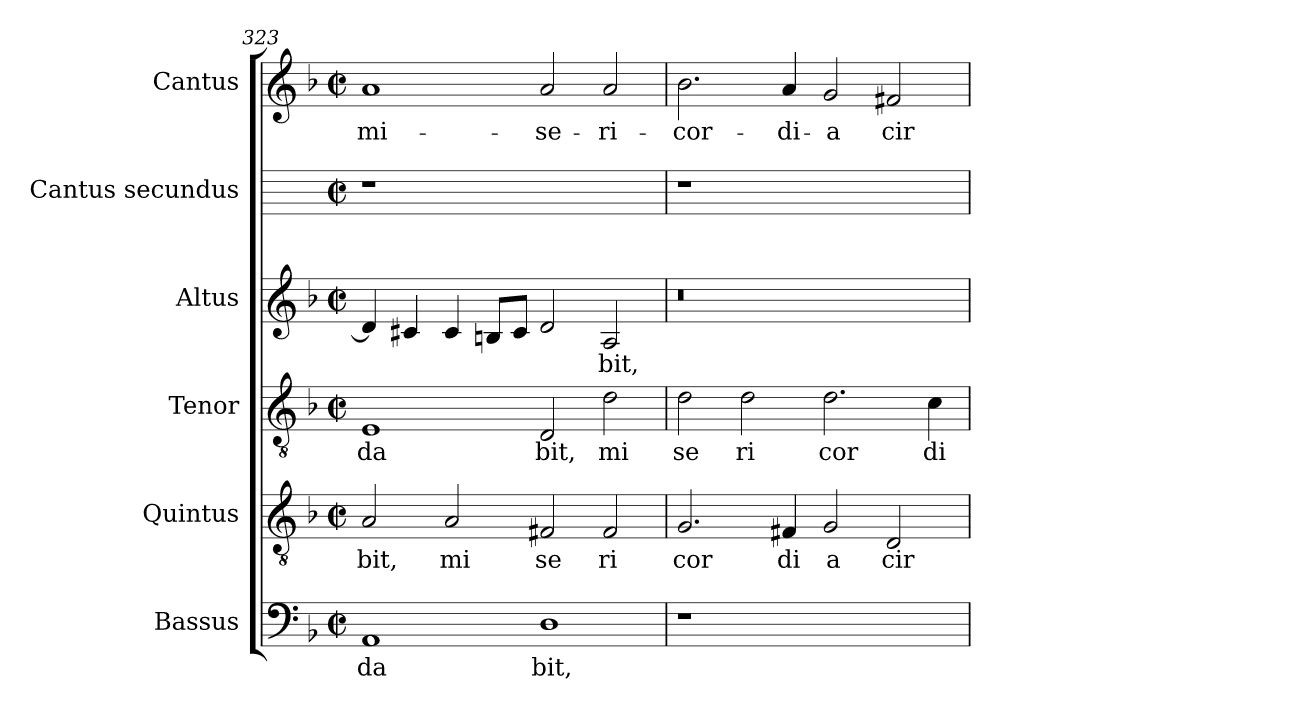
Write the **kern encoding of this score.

**kern	**text	**kern	**text	**kern	**text	**kern	**text	**kern	**kern	**text
*part6	*part6	*part5	*part5	*part4	*part4	*part3	*part3	*part2	*part1	*part1
*staff6	*staff6	*staff5	*staff5	*staff4	*staff4	*staff3	*staff3	*staff2	*staff1	*staff1
*I"Bassus	*	*I"Quintus	*	*I"Tenor	*	*I"Altus	*	*I"Cantus  secundus	*I"Cantus	*
*I'B	*	*I'Q	*	*I'T	*	*I'A	*	*	*I'C	*
*clefF4	*	*clefGv2	*	*clefGv2	*	*clefG2	*	*	*clefG2	*
*k[b-]	*	*k[b-]	*	*k[b-]	*	*k[b-]	*	*k[]	*k[b-]	*
*F:	*	*F:	*	*F:	*	*F:	*	*C:	*F:	*
*M2/2	*	*M2/2	*	*M2/2	*	*M2/2	*	*M2/2	*M2/2	*
*met(c|)	*	*met(c|)	*	*met(c|)	*	*met(c|)	*	*met(c|)	*met(c|)	*
=323	=323	=323	=323	=323	=323	=323	=323	=323	=323	=323
!	!LO:LY:b:cj	!	!LO:LY:b:cj	!	!LO:LY:b:cj	!	!LO:LY:b:cj	!	!	!LO:LY:b:cj
1AA	da	2A/	bit,	1E	da	4d/]	--	1r	1a	mi-
!	!	!	!	!	!	!	!LO:LY:b:cj	!	!	!
.	.	.	.	.	.	4c#/	--	.	.	.
!	!	!	!LO:LY:b:cj	!	!	!	!LO:LY:b:cj	!	!	!
.	.	2A/	mi	.	.	4c#/	--	.	.	.
!	!	!	!	!	!	!	!LO:LY:b:cj	!	!	!
.	.	.	.	.	.	8B/L	--	.	.	.
!	!	!	!	!	!	!	!LO:LY:b:cj	!	!	!
.	.	.	.	.	.	8c#/J	--	.	.	.
!	!LO:LY:b:cj	!	!LO:LY:b:cj	!	!LO:LY:b:cj	!	!LO:LY:b:cj	!	!	!LO:LY:b:cj
1D	bit,	2F#X/	se	2D/	bit,	2d/	--	1ryy	2a/	-se-
!	!	!	!LO:LY:b:cj	!	!LO:LY:b:cj	!	!LO:LY:b:cj	!	!	!LO:LY:b:cj
.	.	2F#/	ri	2d\	mi	2A/	-bit,	.	2a/	-ri-
=324	=324	=324	=324	=324	=324	=324	=324	=324	=324	=324
!	!	!	!LO:LY:b:cj	!	!LO:LY:b:cj	!	!	!	!	!LO:LY:b:cj
1r	.	2.G/	cor	2d\	se	0r	.	1r	2.b-\	-cor-
!	!	!	!	!	!LO:LY:b:cj	!	!	!	!	!
.	.	.	.	2d\	ri	.	.	.	.	.
!	!	!	!LO:LY:b:cj	!	!	!	!	!	!	!LO:LY:b:cj
.	.	4F#X/	di	.	.	.	.	.	4a/	-di-
!	!	!	!LO:LY:b:cj	!	!LO:LY:b:cj	!	!	!	!	!LO:LY:b:cj
1ryy	.	2G/	a	2.d\	cor	.	.	1ryy	2g/	-a
!	!	!	!LO:LY:b:cj	!	!	!	!	!	!	!LO:LY:b:cj
.	.	2D/	cir	.	.	.	.	.	2f#X/	cir-
!	!	!	!	!	!LO:LY:b:cj	!	!	!	!	!
.	.	.	.	4c\	di	.	.	.	.	.
=	=	=	=	=	=	=	=	=	=	=
*-	*-	*-	*-	*-	*-	*-	*-	*-	*-	*-
